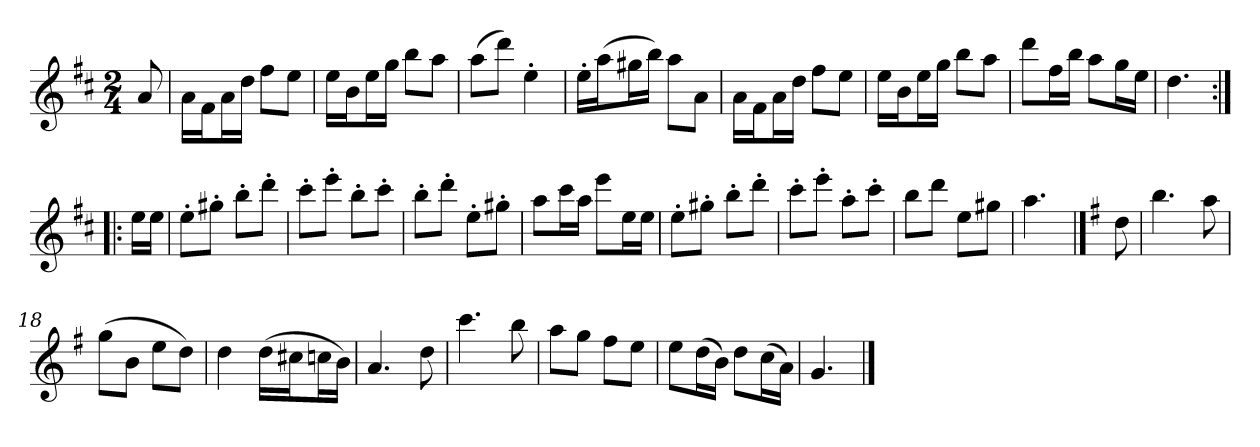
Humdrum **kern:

**kern
*part1
*staff1
*clefG2
*k[f#c#]
*D:
*M2/4
*MM120
=
8a
=1
16a\LL
16f#\J
16a\L
16dd\JJ
8ff#\L
8ee\J
=2
16ee\LL
16b\J
16ee\L
16gg\JJ
8bb\L
8aa\J
=3
(8aa\L
8ddd\J)
4ee'
=4
16ee'\LL
(16aa\J
16gg#X\L
16bb\JJ)
8aa\L
8a\J
=5
16a\LL
16f#\J
16a\L
16dd\JJ
8ff#\L
8ee\J
=6
16ee\LL
16b\J
16ee\L
16gg\JJ
8bb\L
8aa\J
=7
8ddd\L
16ff#\L
16bb\JJ
8aa\L
16gg\L
16ee\JJ
=8
4.dd
=:|!|:
16ee\LL
16ee\JJ
=9
8ee'\L
8gg#X'\J
8bb'\L
8ddd'\J
=10
8ccc#'\L
8eee'\J
8bb'\L
8ccc#'\J
=11
8bb'\L
8ddd'\J
8ee'\L
8gg#X'\J
=12
8aa\L
16ccc#\L
16aa\JJ
8eee\L
16ee\L
16ee\JJ
=13
8ee'\L
8gg#X'\J
8bb'\L
8ddd'\J
=14
8ccc#'\L
8eee'\J
8aa'\L
8ccc#'\J
=15
8bb\L
8ddd\J
8ee\L
8gg#X\J
=16
4.aa
==
*k[f#]
*G:
8dd
=17
4.bb
8aa
=18
(8gg\L
8b\J
8ee\L
8dd\J)
=19
4dd
(16dd\LL
16cc#X\J
16ccn\L
16b\JJ)
=20
4.a
8dd
=21
4.ccc
8bb
=22
8aa\L
8gg\J
8ff#\L
8ee\J
=23
8ee\L
(16dd\L
16b\JJ)
8dd\L
(16cc\L
16a\JJ)
=24
4.g
==
*-
